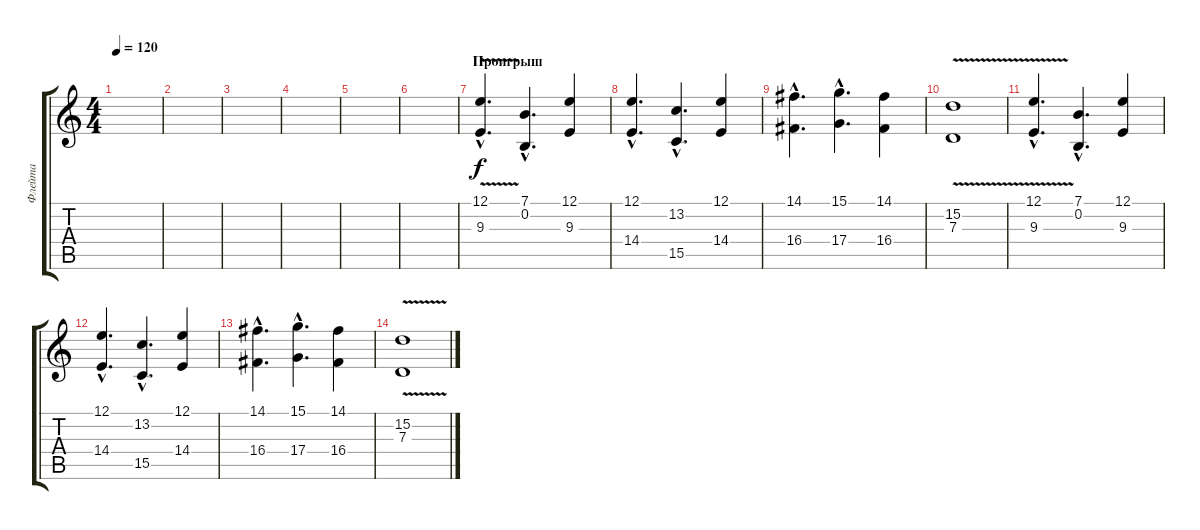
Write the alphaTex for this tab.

\track ("Флейта" "Флейта") {instrument flute}
\staff {score tabs}
\tuning (E4 B3 G3 D3 A2 E2) {hide}
\ts (4 4)
\tempo 120
\clef g2
\ks c
|
|
|
|
|
|
\section ("" "Проигрыш")
(12.1{v hac} 9.3{hac}).4{d} (7.1{hac} 0.2{hac}).4{d} (12.1 9.3).4 |
(12.1{hac} 14.4{hac}).4{d} (13.2{hac} 15.5{hac}).4{d} (12.1 14.4).4 |
(14.1{hac} 16.4{hac}).4{d} (15.1{hac} 17.4{hac}).4{d} (14.1 16.4).4 |
(15.2{v} 7.3{v}).1 |
(12.1{v hac} 9.3{hac}).4{d} (7.1{hac} 0.2{hac}).4{d} (12.1 9.3).4 |
(12.1{hac} 14.4{hac}).4{d} (13.2{hac} 15.5{hac}).4{d} (12.1 14.4).4 |
(14.1{hac} 16.4{hac}).4{d} (15.1{hac} 17.4{hac}).4{d} (14.1 16.4).4 |
(15.2{v} 7.3{v}).1
